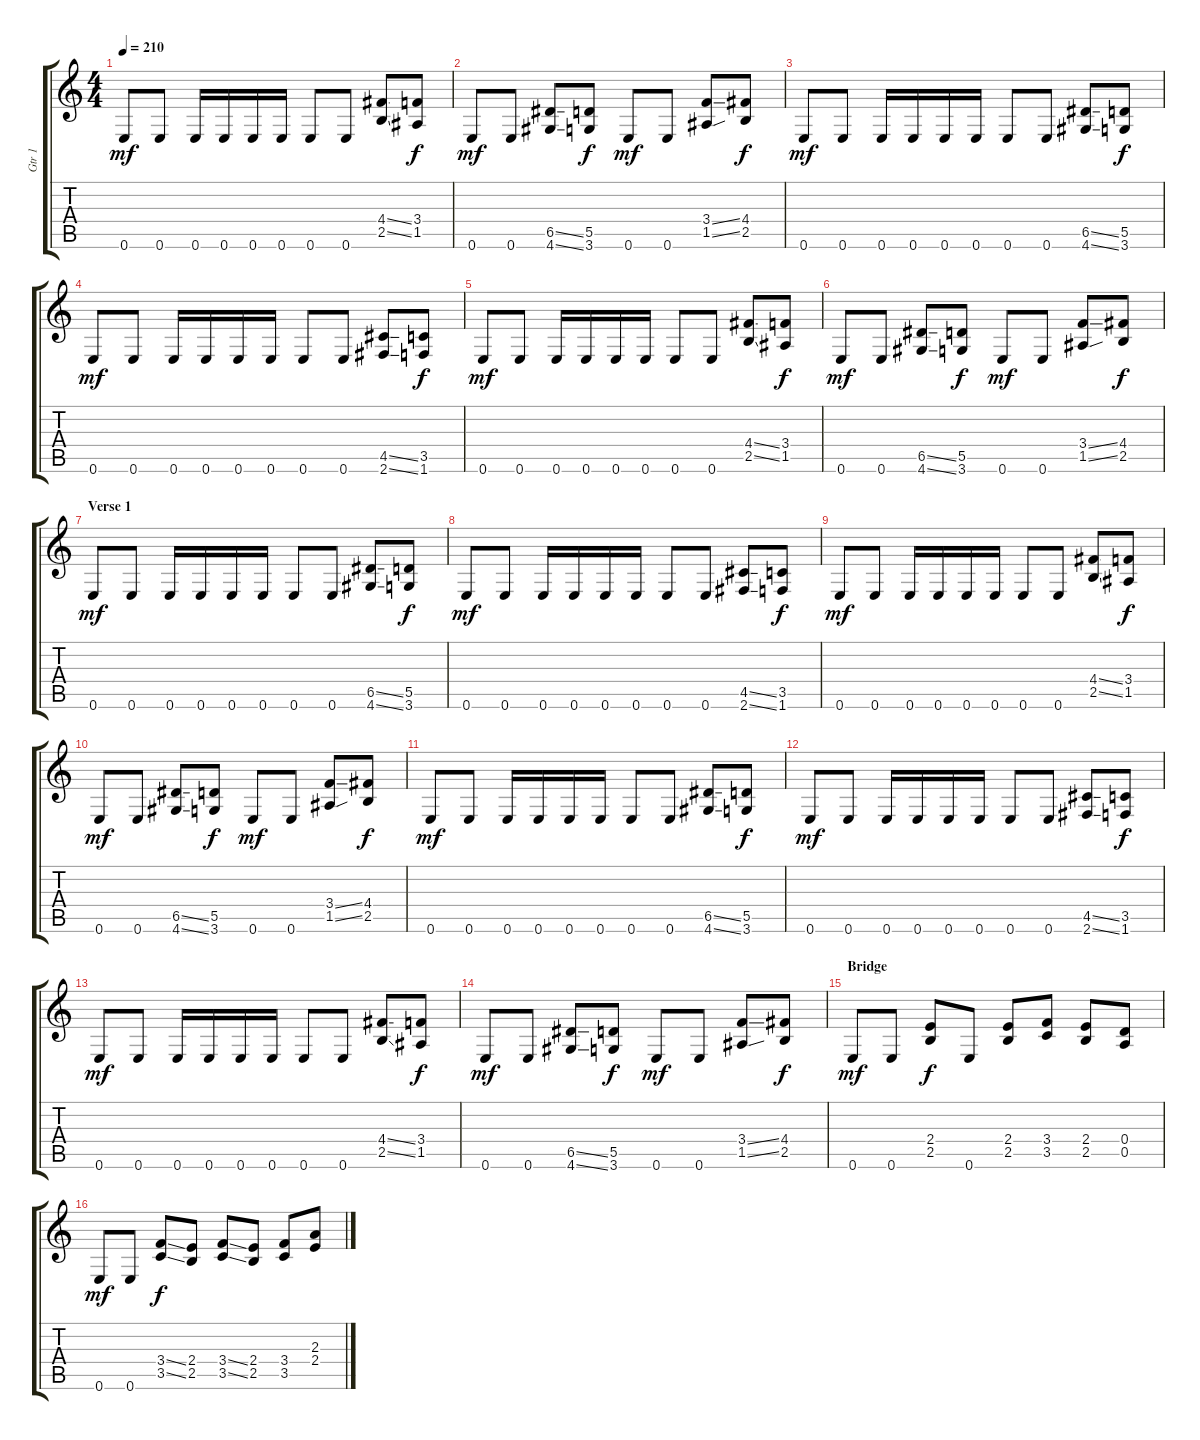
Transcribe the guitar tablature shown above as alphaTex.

\track ("Gtr 1" "Gtr 1") {instrument distortionguitar}
\staff {score tabs}
\tuning (E4 B3 G3 D3 A2 E2) {hide}
\ts (4 4)
\tempo 210
\clef g2
\ks c
0.6.8{dy mf} 0.6.8 0.6.16 0.6.16 0.6.16 0.6.16 0.6.8 0.6.8 (4.4{ss} 2.5{ss}).8 (3.4 1.5).8{dy f} |
0.6.8{dy mf} 0.6.8 (6.5{ss} 4.6{ss}).8 (5.5 3.6).8{dy f} 0.6.8{dy mf} 0.6.8 (3.4{ss} 1.5{ss}).8 (4.4 2.5).8{dy f} |
0.6.8{dy mf} 0.6.8 0.6.16 0.6.16 0.6.16 0.6.16 0.6.8 0.6.8 (6.5{ss} 4.6{ss}).8 (5.5 3.6).8{dy f} |
0.6.8{dy mf} 0.6.8 0.6.16 0.6.16 0.6.16 0.6.16 0.6.8 0.6.8 (4.5{ss} 2.6{ss}).8 (3.5 1.6).8{dy f} |
0.6.8{dy mf} 0.6.8 0.6.16 0.6.16 0.6.16 0.6.16 0.6.8 0.6.8 (4.4{ss} 2.5{ss}).8 (3.4 1.5).8{dy f} |
0.6.8{dy mf} 0.6.8 (6.5{ss} 4.6{ss}).8 (5.5 3.6).8{dy f} 0.6.8{dy mf} 0.6.8 (3.4{ss} 1.5{ss}).8 (4.4 2.5).8{dy f} |
\section ("" "Verse 1")
0.6.8{dy mf} 0.6.8 0.6.16 0.6.16 0.6.16 0.6.16 0.6.8 0.6.8 (6.5{ss} 4.6{ss}).8 (5.5 3.6).8{dy f} |
0.6.8{dy mf} 0.6.8 0.6.16 0.6.16 0.6.16 0.6.16 0.6.8 0.6.8 (4.5{ss} 2.6{ss}).8 (3.5 1.6).8{dy f} |
0.6.8{dy mf} 0.6.8 0.6.16 0.6.16 0.6.16 0.6.16 0.6.8 0.6.8 (4.4{ss} 2.5{ss}).8 (3.4 1.5).8{dy f} |
0.6.8{dy mf} 0.6.8 (6.5{ss} 4.6{ss}).8 (5.5 3.6).8{dy f} 0.6.8{dy mf} 0.6.8 (3.4{ss} 1.5{ss}).8 (4.4 2.5).8{dy f} |
0.6.8{dy mf} 0.6.8 0.6.16 0.6.16 0.6.16 0.6.16 0.6.8 0.6.8 (6.5{ss} 4.6{ss}).8 (5.5 3.6).8{dy f} |
0.6.8{dy mf} 0.6.8 0.6.16 0.6.16 0.6.16 0.6.16 0.6.8 0.6.8 (4.5{ss} 2.6{ss}).8 (3.5 1.6).8{dy f} |
0.6.8{dy mf} 0.6.8 0.6.16 0.6.16 0.6.16 0.6.16 0.6.8 0.6.8 (4.4{ss} 2.5{ss}).8 (3.4 1.5).8{dy f} |
0.6.8{dy mf} 0.6.8 (6.5{ss} 4.6{ss}).8 (5.5 3.6).8{dy f} 0.6.8{dy mf} 0.6.8 (3.4{ss} 1.5{ss}).8 (4.4 2.5).8{dy f} |
\section ("" "Bridge")
0.6.8{dy mf} 0.6.8 (2.4 2.5).8{dy f} 0.6.8 (2.4 2.5).8 (3.4 3.5).8 (2.4 2.5).8 (0.4 0.5).8 |
0.6.8{dy mf} 0.6.8 (3.4{ss} 3.5{ss}).8{dy f} (2.4 2.5).8 (3.4{ss} 3.5{ss}).8 (2.4 2.5).8 (3.4 3.5).8 (2.3 2.4).8
